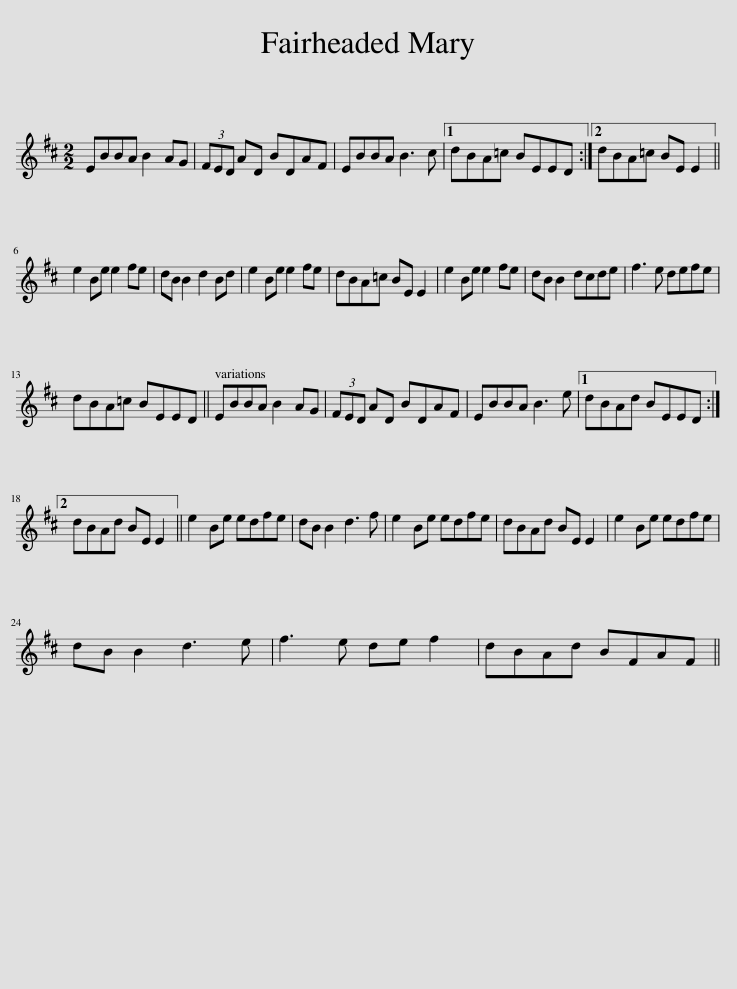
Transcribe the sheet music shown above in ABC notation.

X:1
L:1/8
M:2/2
I:linebreak $
K:D
V:1 treble
V:1
 EBBA B2 AG | (3FED AD BDAF | EBBA B3 c |1 dBA=c BEED :|2 dBA=c BE E2 ||$ %5
 e2 Be e2 fe | dB B2 d2 Bd | e2 Be e2 fe | dBA=c BE E2 | e2 Be e2 fe | %10
 dB B2 dcde | f3 e defe |$ dBA=c BEED || EBBA B2 AG | (3FED AD BDAF | %15
 EBBA B3 e |1 dBAd BEED :|2$ dBAd BE E2 || e2 Be edfe | dB B2 d3 f | %20
 e2 Be edfe | dBAd BE E2 | e2 Be edfe |$ dB B2 d3 e | f3 e de f2 | %25
 dBAd BFAF || %26
